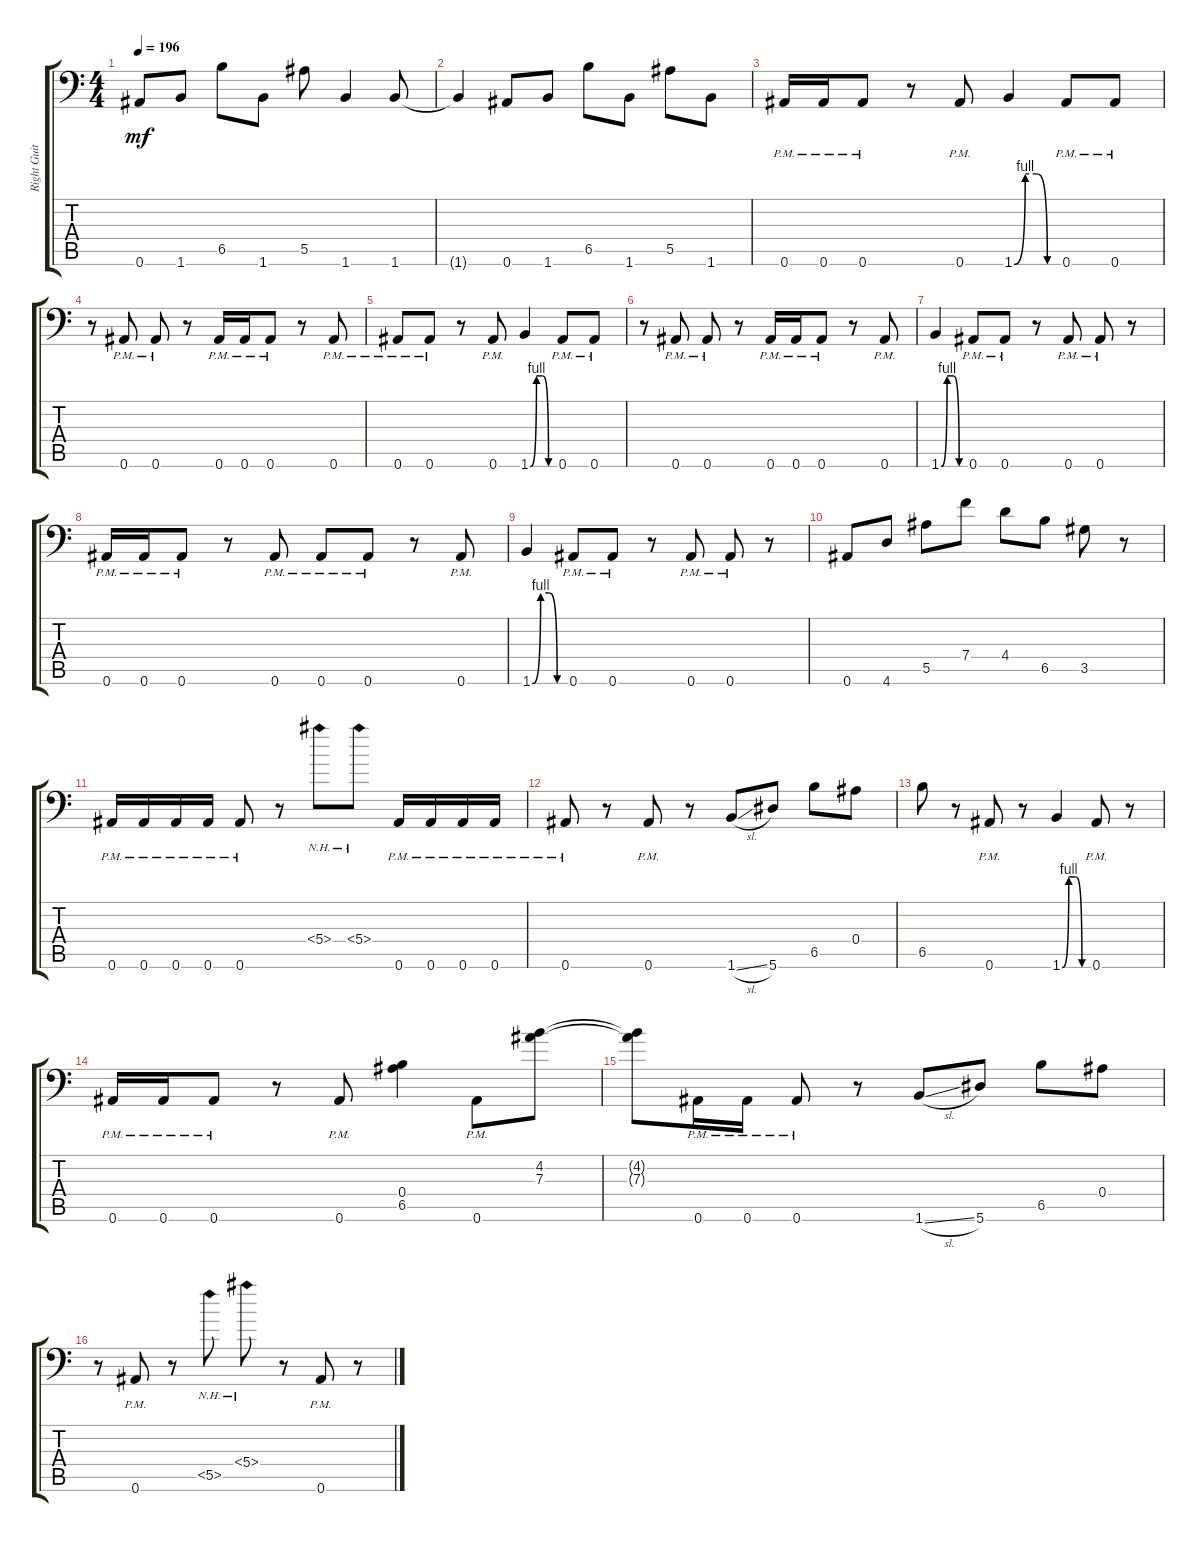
\track ("Right Guitar" "Right Guit") {instrument distortionguitar}
\staff {score tabs}
\tuning (C4 G3 Eb3 Bb2 F2 Bb1) {hide}
\ts (4 4)
\tempo 196
\clef f4
\ks c
0.6.8{dy mf} 1.6.8 6.5.8 1.6.8 5.5.8 1.6.4 1.6.8 |
1.6{t}.4 0.6.8 1.6.8 6.5.8 1.6.8 5.5.8 1.6.8 |
0.6{pm}.16 0.6{pm}.16 0.6{pm}.8 r.8 0.6{pm}.8 1.6{be (custom 0 0 15 4 30 4 45 0 60 0)}.4 0.6{pm}.8 0.6{pm}.8 |
r.8 0.6{pm}.8 0.6{pm}.8 r.8 0.6{pm}.16 0.6{pm}.16 0.6{pm}.8 r.8 0.6{pm}.8 |
0.6{pm}.8 0.6{pm}.8 r.8 0.6{pm}.8 1.6{be (custom 0 0 15 4 30 4 45 0 60 0)}.4 0.6{pm}.8 0.6{pm}.8 |
r.8 0.6{pm}.8 0.6{pm}.8 r.8 0.6{pm}.16 0.6{pm}.16 0.6{pm}.8 r.8 0.6{pm}.8 |
1.6{be (custom 0 0 15 4 30 4 45 0 60 0)}.4 0.6{pm}.8 0.6{pm}.8 r.8 0.6{pm}.8 0.6{pm}.8 r.8 |
0.6{pm}.16 0.6{pm}.16 0.6{pm}.8 r.8 0.6{pm}.8 0.6{pm}.8 0.6{pm}.8 r.8 0.6{pm}.8 |
1.6{be (custom 0 0 15 4 30 4 45 0 60 0)}.4 0.6{pm}.8 0.6{pm}.8 r.8 0.6{pm}.8 0.6{pm}.8 r.8 |
0.6.8 4.6.8 5.5.8 7.4.8 4.4.8 6.5.8 3.5.8 r.8 |
0.6{pm}.16 0.6{pm}.16 0.6{pm}.16 0.6{pm}.16 0.6{pm}.8 r.8 5.4{nh}.8 5.4{nh}.8 0.6{pm}.16 0.6{pm}.16 0.6{pm}.16 0.6{pm}.16 |
0.6{pm}.8 r.8 0.6{pm}.8 r.8 1.6{sl}.8 5.6.8 6.5.8 0.4.8 |
6.5.8 r.8 0.6{pm}.8 r.8 1.6{be (custom 0 0 15 4 30 4 45 0 60 0)}.4 0.6{pm}.8 r.8 |
0.6{pm}.16 0.6{pm}.16 0.6{pm}.8 r.8 0.6{pm}.8 (0.4 6.5).4 0.6{pm}.8 (4.2 7.3).8 |
(4.2{t} 7.3{t}).8 0.6{pm}.16 0.6{pm}.16 0.6{pm}.8 r.8 1.6{sl}.8 5.6.8 6.5.8 0.4.8 |
r.8 0.6{pm}.8 r.8 5.5{nh}.8 5.4{nh}.8 r.8 0.6{pm}.8 r.8
